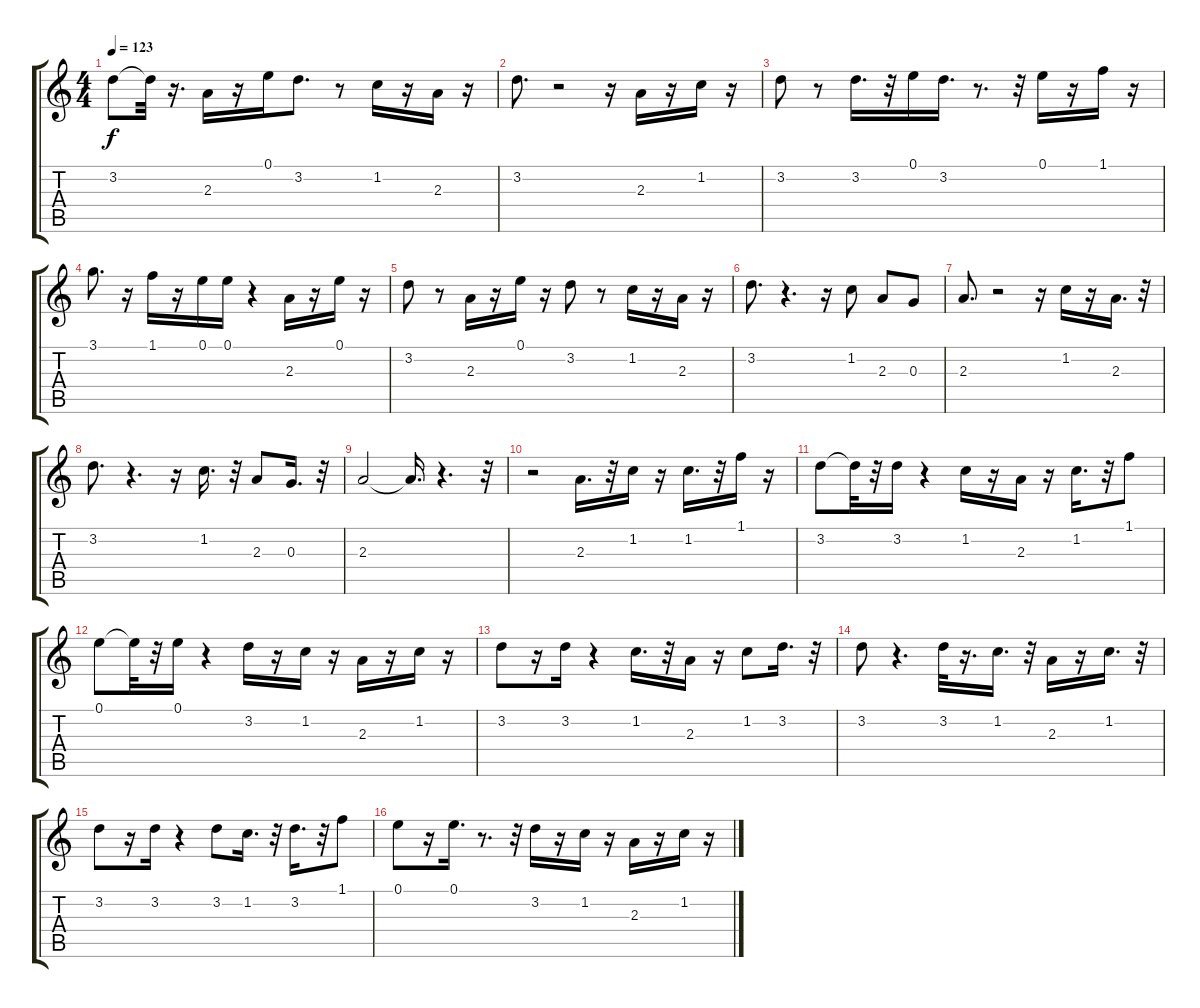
\track "" {instrument acousticguitarsteel}
\staff {score tabs}
\tuning (E4 B3 G3 D3 A2 E2) {hide}
\ts (4 4)
\tempo 123
\clef g2
\ks c
3.2.8{dy f} 3.2{t}.32 r.16{d} 2.3.16 r.16 0.1.16 3.2.8{d} r.8 1.2.16 r.16 2.3.16 r.16 |
3.2.8{d} r.2 r.16 2.3.16 r.16 1.2.16 r.16 |
3.2.8 r.8 3.2.16{d} r.32 0.1.16 3.2.16{d} r.8{d} r.32 0.1.16 r.16 1.1.16 r.16 |
3.1.8{d} r.16 1.1.16 r.16 0.1.16 0.1.16 r.4 2.3.16 r.16 0.1.16 r.16 |
3.2.8 r.8 2.3.16 r.16 0.1.16 r.16 3.2.8 r.8 1.2.16 r.16 2.3.16 r.16 |
3.2.8{d} r.4{d} r.16 1.2.8 2.3.8 0.3.8 |
2.3.8{d} r.2 r.16 1.2.16 r.16 2.3.16{d} r.32 |
3.2.8{d} r.4{d} r.16 1.2.16{d} r.32 2.3.8 0.3.16{d} r.32 |
2.3.2 2.3{t}.16{d} r.4{d} r.32 |
r.2 2.3.16{d} r.32 1.2.16 r.16 1.2.16{d} r.32 1.1.16 r.16 |
3.2.8 3.2{t}.32 r.32 3.2.16 r.4 1.2.16 r.16 2.3.16 r.16 1.2.16{d} r.32 1.1.8 |
0.1.8 0.1{t}.32 r.32 0.1.16 r.4 3.2.16 r.16 1.2.16 r.16 2.3.16 r.16 1.2.16 r.16 |
3.2.8 r.16 3.2.16 r.4 1.2.16{d} r.32 2.3.16 r.16 1.2.8 3.2.16{d} r.32 |
3.2.8 r.4{d} 3.2.32 r.16{d} 1.2.16{d} r.32 2.3.16 r.16 1.2.16{d} r.32 |
3.2.8 r.16 3.2.16 r.4 3.2.8 1.2.16{d} r.32 3.2.16{d} r.32 1.1.8 |
0.1.8 r.16 0.1.16{d} r.8{d} r.32 3.2.16 r.16 1.2.16 r.16 2.3.16 r.16 1.2.16 r.16
